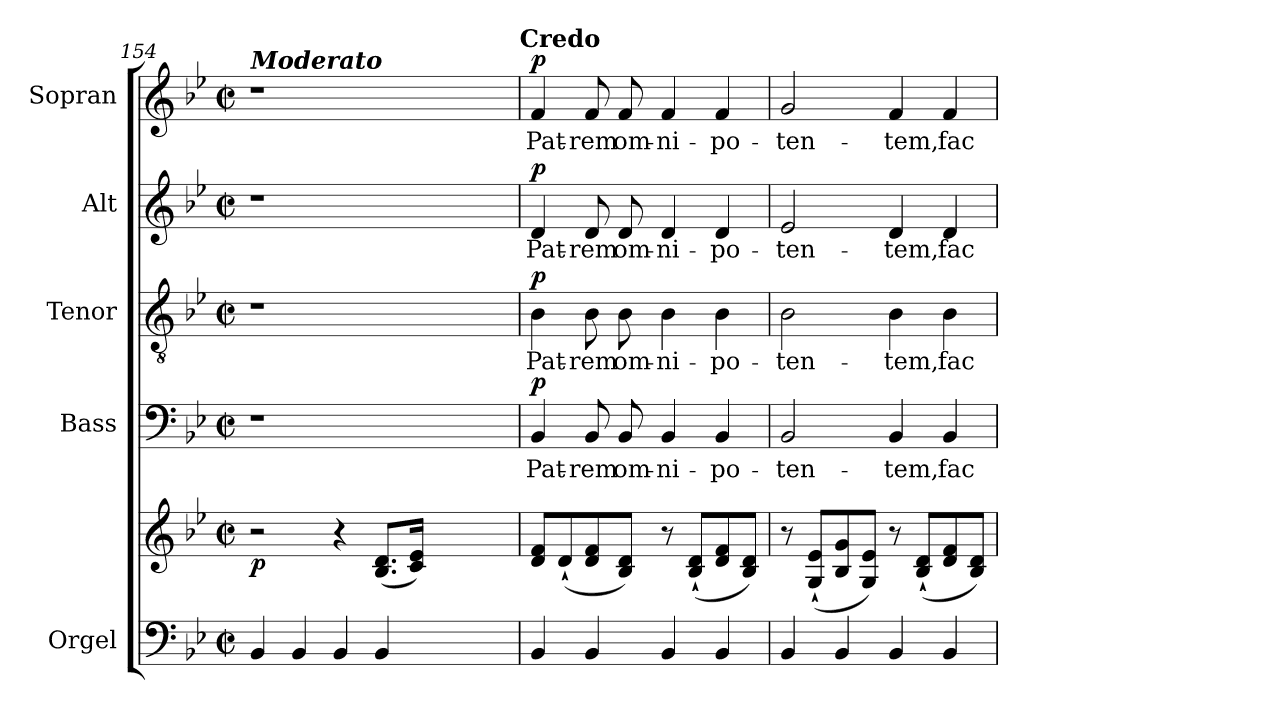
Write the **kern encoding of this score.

**kern	**kern	**dynam	**kern	**text	**dynam	**kern	**text	**dynam	**kern	**text	**dynam	**kern	**text	**dynam
*part5	*part5	*part5	*part4	*part4	*part4	*part3	*part3	*part3	*part2	*part2	*part2	*part1	*part1	*part1
*staff6	*staff5	*staff5/6	*staff4	*staff4	*staff4	*staff3	*staff3	*staff3	*staff2	*staff2	*staff2	*staff1	*staff1	*staff1
*I"Orgel	*	*	*I"Bass	*	*	*I"Tenor	*	*	*I"Alt	*	*	*I"Sopran	*	*
*I'Org.	*	*	*I'B.	*	*	*I'T.	*	*	*I'A.	*	*	*I'S.	*	*
!!LO:LB:g=z
*clefF4	*clefG2	*	*clefF4	*	*	*clefGv2	*	*	*clefG2	*	*	*clefG2	*	*
*k[b-e-]	*k[b-e-]	*	*k[b-e-]	*	*	*k[b-e-]	*	*	*k[b-e-]	*	*	*k[b-e-]	*	*
*B-:	*B-:	*	*B-:	*	*	*B-:	*	*	*B-:	*	*	*B-:	*	*
*M2/2	*M2/2	*	*M2/2	*	*	*M2/2	*	*	*M2/2	*	*	*M2/2	*	*
*met(c|)	*met(c|)	*	*met(c|)	*	*	*met(c|)	*	*	*met(c|)	*	*	*met(c|)	*	*
=154	=154	=154	=154	=154	=154	=154	=154	=154	=154	=154	=154	=154	=154	=154
!	!	!	!	!	!	!	!	!	!	!	!	!LO:TX:a:Bi:t=Moderato	!	!
!	!	!LO:DY:b	!	!	!	!	!	!	!	!	!	!	!	!
4BB-/	2r	p	1r	.	.	1r	.	.	1r	.	.	1r	.	.
4BB-/	.	.	.	.	.	.	.	.	.	.	.	.	.	.
4BB-/	4r	.	.	.	.	.	.	.	.	.	.	.	.	.
4BB-/	(<8.B-/ 8.d/L	.	.	.	.	.	.	.	.	.	.	.	.	.
.	16c/ 16e-/Jk)	.	.	.	.	.	.	.	.	.	.	.	.	.
2...ryy	2...ryy	.	2...ryy	.	.	2...ryy	.	.	2...ryy	.	.	2...ryy	.	.
!	!	!	!	!	!	!	!	!	!	!	!	!LO:TX:a:B:t=Credo	!	!
=155	=155	=155	=155	=155	=155	=155	=155	=155	=155	=155	=155	=155	=155	=155
!	!	!	!	!LO:LY:b	!LO:DY:a	!	!LO:LY:b	!LO:DY:a	!	!LO:LY:b	!LO:DY:a	!	!LO:LY:b	!LO:DY:a
4BB-/	8d/ 8f/L	.	4BB-/	Pat-	p	4B-\	Pat-	p	4d/	Pat-	p	4f/	Pat-	p
.	(<8d`</	.	.	.	.	.	.	.	.	.	.	.	.	.
!	!	!	!	!LO:LY:b	!	!	!LO:LY:b	!	!	!LO:LY:b	!	!	!LO:LY:b	!
4BB-/	8d/ 8f/	.	8BB-/	-rem	.	8B-\	-rem	.	8d/	-rem	.	8f/	-rem	.
!	!	!	!	!LO:LY:b	!	!	!LO:LY:b	!	!	!LO:LY:b	!	!	!LO:LY:b	!
.	8B-/ 8d/J)	.	8BB-/	om-	.	8B-\	om-	.	8d/	om-	.	8f/	om-	.
!	!	!	!	!LO:LY:b	!	!	!LO:LY:b	!	!	!LO:LY:b	!	!	!LO:LY:b	!
4BB-/	8r	.	4BB-/	-ni-	.	4B-\	-ni-	.	4d/	-ni-	.	4f/	-ni-	.
.	(<8B-/`< 8d/`<L	.	.	.	.	.	.	.	.	.	.	.	.	.
!	!	!	!	!LO:LY:b	!	!	!LO:LY:b	!	!	!LO:LY:b	!	!	!LO:LY:b	!
4BB-/	8d/ 8f/	.	4BB-/	-po-	.	4B-\	-po-	.	4d/	-po-	.	4f/	-po-	.
.	8B-/ 8d/J)	.	.	.	.	.	.	.	.	.	.	.	.	.
=156	=156	=156	=156	=156	=156	=156	=156	=156	=156	=156	=156	=156	=156	=156
!	!	!	!	!LO:LY:b	!	!	!LO:LY:b	!	!	!LO:LY:b	!	!	!LO:LY:b	!
4BB-/	8r	.	2BB-/	-ten-	.	2B-\	-ten-	.	2e-/	-ten-	.	2g/	-ten-	.
.	(<8G/`< 8e-/`<L	.	.	.	.	.	.	.	.	.	.	.	.	.
4BB-/	8B-/ 8g/	.	.	.	.	.	.	.	.	.	.	.	.	.
.	8G/ 8e-/J)	.	.	.	.	.	.	.	.	.	.	.	.	.
!	!	!	!	!LO:LY:b	!	!	!LO:LY:b	!	!	!LO:LY:b	!	!	!LO:LY:b	!
4BB-/	8r	.	4BB-/	-tem,	.	4B-\	-tem,	.	4d/	-tem,	.	4f/	-tem,	.
.	(<8B-/`< 8d/`<L	.	.	.	.	.	.	.	.	.	.	.	.	.
!	!	!	!	!LO:LY:b	!	!	!LO:LY:b	!	!	!LO:LY:b	!	!	!LO:LY:b	!
4BB-/	8d/ 8f/	.	4BB-/	fac-	.	4B-\	fac-	.	4d/	fac-	.	4f/	fac-	.
.	8B-/ 8d/J)	.	.	.	.	.	.	.	.	.	.	.	.	.
=	=	=	=	=	=	=	=	=	=	=	=	=	=	=
*-	*-	*-	*-	*-	*-	*-	*-	*-	*-	*-	*-	*-	*-	*-
